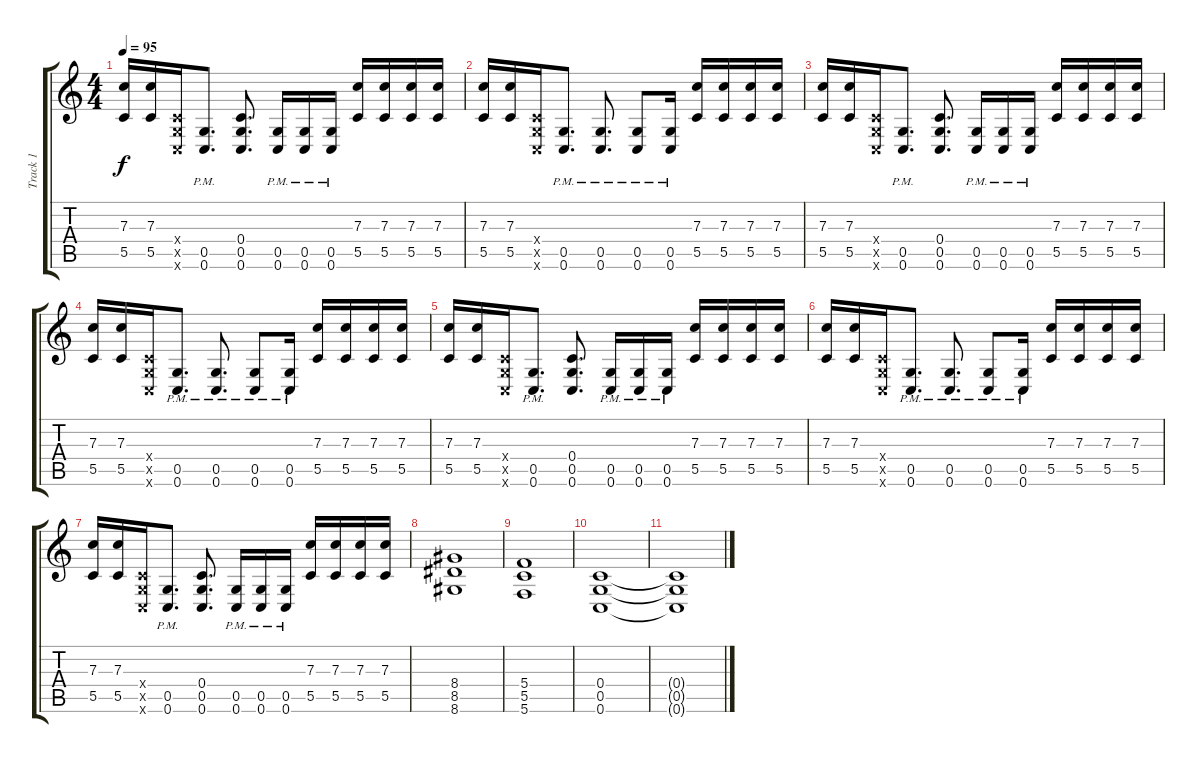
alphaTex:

\track ("Track 1" "Track 1") {instrument distortionguitar}
\staff {score tabs}
\tuning (D4 A3 F3 C3 G2 C2) {hide}
\ts (4 4)
\tempo 95
\clef g2
\ks c
(7.3 5.5).16{dy f} (7.3 5.5).16 (0.4{x} 0.5{x} 0.6{x}).16 (0.5{pm} 0.6{pm}).8{d} (0.4 0.5 0.6).8{d} (0.5{pm} 0.6{pm}).16 (0.5{pm} 0.6{pm}).16 (0.5{pm} 0.6{pm}).16 (7.3 5.5).16 (7.3 5.5).16 (7.3 5.5).16 (7.3 5.5).16 |
(7.3 5.5).16 (7.3 5.5).16 (0.4{x} 0.5{x} 0.6{x}).16 (0.5{pm} 0.6{pm}).8{d} (0.5{pm} 0.6{pm}).8{d} (0.5{pm} 0.6{pm}).8 (0.5{pm} 0.6{pm}).16 (7.3 5.5).16 (7.3 5.5).16 (7.3 5.5).16 (7.3 5.5).16 |
(7.3 5.5).16 (7.3 5.5).16 (0.4{x} 0.5{x} 0.6{x}).16 (0.5{pm} 0.6{pm}).8{d} (0.4 0.5 0.6).8{d} (0.5{pm} 0.6{pm}).16 (0.5{pm} 0.6{pm}).16 (0.5{pm} 0.6{pm}).16 (7.3 5.5).16 (7.3 5.5).16 (7.3 5.5).16 (7.3 5.5).16 |
(7.3 5.5).16 (7.3 5.5).16 (0.4{x} 0.5{x} 0.6{x}).16 (0.5{pm} 0.6{pm}).8{d} (0.5{pm} 0.6{pm}).8{d} (0.5{pm} 0.6{pm}).8 (0.5{pm} 0.6{pm}).16 (7.3 5.5).16 (7.3 5.5).16 (7.3 5.5).16 (7.3 5.5).16 |
(7.3 5.5).16 (7.3 5.5).16 (0.4{x} 0.5{x} 0.6{x}).16 (0.5{pm} 0.6{pm}).8{d} (0.4 0.5 0.6).8{d} (0.5{pm} 0.6{pm}).16 (0.5{pm} 0.6{pm}).16 (0.5{pm} 0.6{pm}).16 (7.3 5.5).16 (7.3 5.5).16 (7.3 5.5).16 (7.3 5.5).16 |
(7.3 5.5).16 (7.3 5.5).16 (0.4{x} 0.5{x} 0.6{x}).16 (0.5{pm} 0.6{pm}).8{d} (0.5{pm} 0.6{pm}).8{d} (0.5{pm} 0.6{pm}).8 (0.5{pm} 0.6{pm}).16 (7.3 5.5).16 (7.3 5.5).16 (7.3 5.5).16 (7.3 5.5).16 |
(7.3 5.5).16 (7.3 5.5).16 (0.4{x} 0.5{x} 0.6{x}).16 (0.5{pm} 0.6{pm}).8{d} (0.4 0.5 0.6).8{d} (0.5{pm} 0.6{pm}).16 (0.5{pm} 0.6{pm}).16 (0.5{pm} 0.6{pm}).16 (7.3 5.5).16 (7.3 5.5).16 (7.3 5.5).16 (7.3 5.5).16 |
(8.4 8.5 8.6).1 |
(5.4 5.5 5.6).1 |
(0.4 0.5 0.6).1 |
(0.4{t} 0.5{t} 0.6{t}).1
